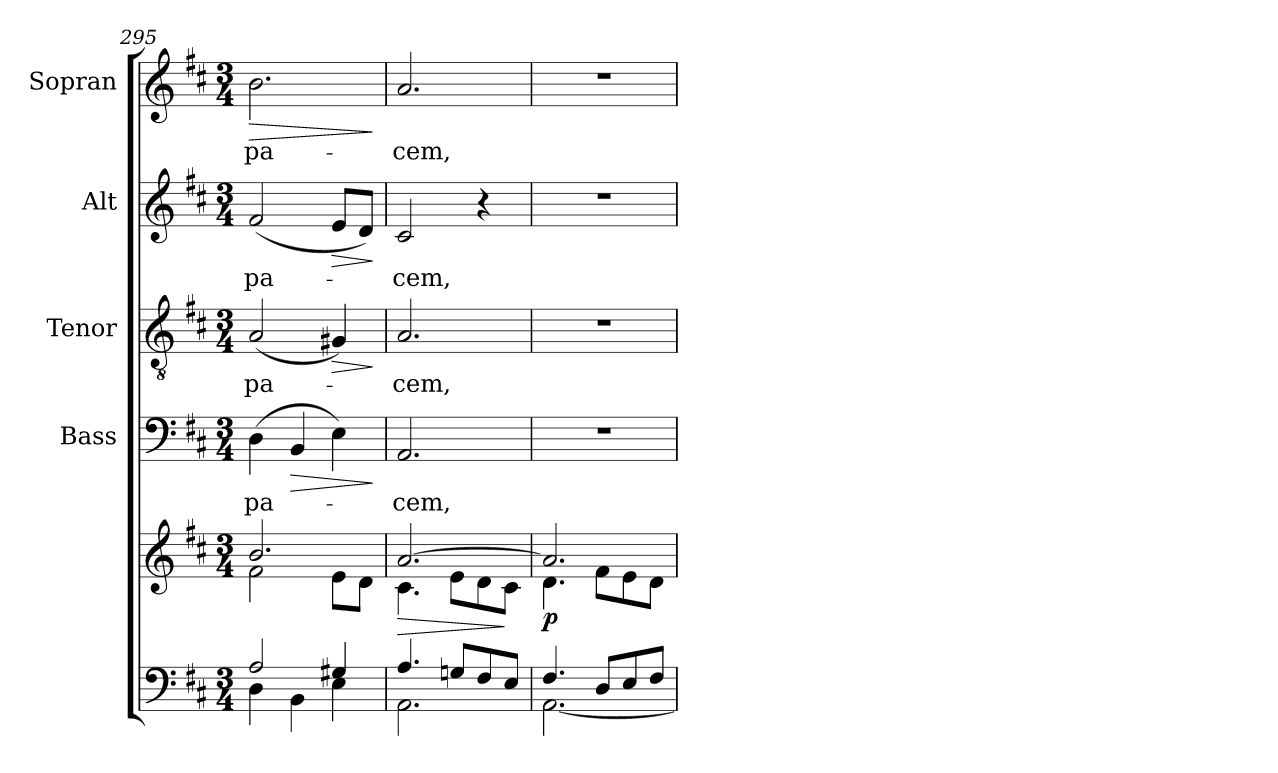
**kern	**kern	**dynam	**kern	**text	**dynam	**kern	**text	**dynam	**kern	**text	**dynam	**kern	**text	**dynam
*part5	*part5	*part5	*part4	*part4	*part4	*part3	*part3	*part3	*part2	*part2	*part2	*part1	*part1	*part1
*staff6	*staff5	*staff5/6	*staff4	*staff4	*staff4	*staff3	*staff3	*staff3	*staff2	*staff2	*staff2	*staff1	*staff1	*staff1
*	*	*	*I"Bass	*	*	*I"Tenor	*	*	*I"Alt	*	*	*I"Sopran	*	*
*	*	*	*I'B.	*	*	*I'T.	*	*	*I'A.	*	*	*I'S.	*	*
*clefF4	*clefG2	*	*clefF4	*	*	*clefGv2	*	*	*clefG2	*	*	*clefG2	*	*
*k[f#c#]	*k[f#c#]	*	*k[f#c#]	*	*	*k[f#c#]	*	*	*k[f#c#]	*	*	*k[f#c#]	*	*
*D:	*D:	*	*D:	*	*	*D:	*	*	*D:	*	*	*D:	*	*
*M3/4	*M3/4	*	*M3/4	*	*	*M3/4	*	*	*M3/4	*	*	*M3/4	*	*
=295	=295	=295	=295	=295	=295	=295	=295	=295	=295	=295	=295	=295	=295	=295
*^	*^	*	*	*	*	*	*	*	*	*	*	*	*	*
!	!	!	!	!	!	!LO:LY:b	!	!	!LO:LY:b	!	!	!LO:LY:b	!	!	!LO:LY:b	!LO:HP:b
2A/	4D\	2.b/	2f#\	.	(>4D\	pa-	.	(<2A/	pa-	.	(<2f#/	pa-	.	2.b\	pa-	>
!	!	!	!	!	!	!	!LO:HP:b	!	!	!	!	!	!	!	!	!
.	4BB\	.	.	.	4BB/	.	>	.	.	.	.	.	.	.	.	.
!	!	!	!	!	!	!	!	!	!	!LO:HP:b	!	!	!LO:HP:b	!	!	!
4G#X/	4E\	.	8e\L	.	4E\)	.	.	4G#X/)	.	>	8e/L	.	>	.	.	.
.	.	.	8d\J	.	.	.	.	.	.	.	8d/J)	.	.	.	.	.
*v	*v	*	*	*	*	*	*	*	*	*	*	*	*	*	*	*
*	*v	*v	*	*	*	*	*	*	*	*	*	*	*	*	*
.	.	.	.	.	]	.	.	]	.	.	]	.	.	]
=296	=296	=296	=296	=296	=296	=296	=296	=296	=296	=296	=296	=296	=296	=296
*^	*	*	*	*	*	*	*	*	*	*	*	*	*	*
!	!	!	!LO:HP:b	!	!LO:LY:b	!	!	!LO:LY:b	!	!	!LO:LY:b	!	!	!LO:LY:b	!
*	*	*^	*	*	*	*	*	*	*	*	*	*	*	*	*
4.A/	2.AA\	[>2.a/	4.c#\	>	2.AA/	-cem,	.	2.A/	-cem,	.	2c#/	-cem,	.	2.a/	-cem,	.
8Gn/L	.	.	8e\L	.	.	.	.	.	.	.	.	.	.	.	.	.
8F#/	.	.	8d\	.	.	.	.	.	.	.	4r	.	.	.	.	.
8E/J	.	.	8c#\J	]	.	.	.	.	.	.	.	.	.	.	.	.
=297	=297	=297	=297	=297	=297	=297	=297	=297	=297	=297	=297	=297	=297	=297	=297	=297
!	!	!	!	!LO:DY:b	!	!	!	!	!	!	!	!	!	!	!	!
4.F#/	[<2.AA\	2.a/]	4.d\	p	2.r	.	.	2.r	.	.	2.r	.	.	2.r	.	.
8D/L	.	.	8f#\L	.	.	.	.	.	.	.	.	.	.	.	.	.
8E/	.	.	8e\	.	.	.	.	.	.	.	.	.	.	.	.	.
8F#/J	.	.	8d\J	.	.	.	.	.	.	.	.	.	.	.	.	.
*v	*v	*	*	*	*	*	*	*	*	*	*	*	*	*	*	*
*	*v	*v	*	*	*	*	*	*	*	*	*	*	*	*	*
=	=	=	=	=	=	=	=	=	=	=	=	=	=	=
*-	*-	*-	*-	*-	*-	*-	*-	*-	*-	*-	*-	*-	*-	*-
